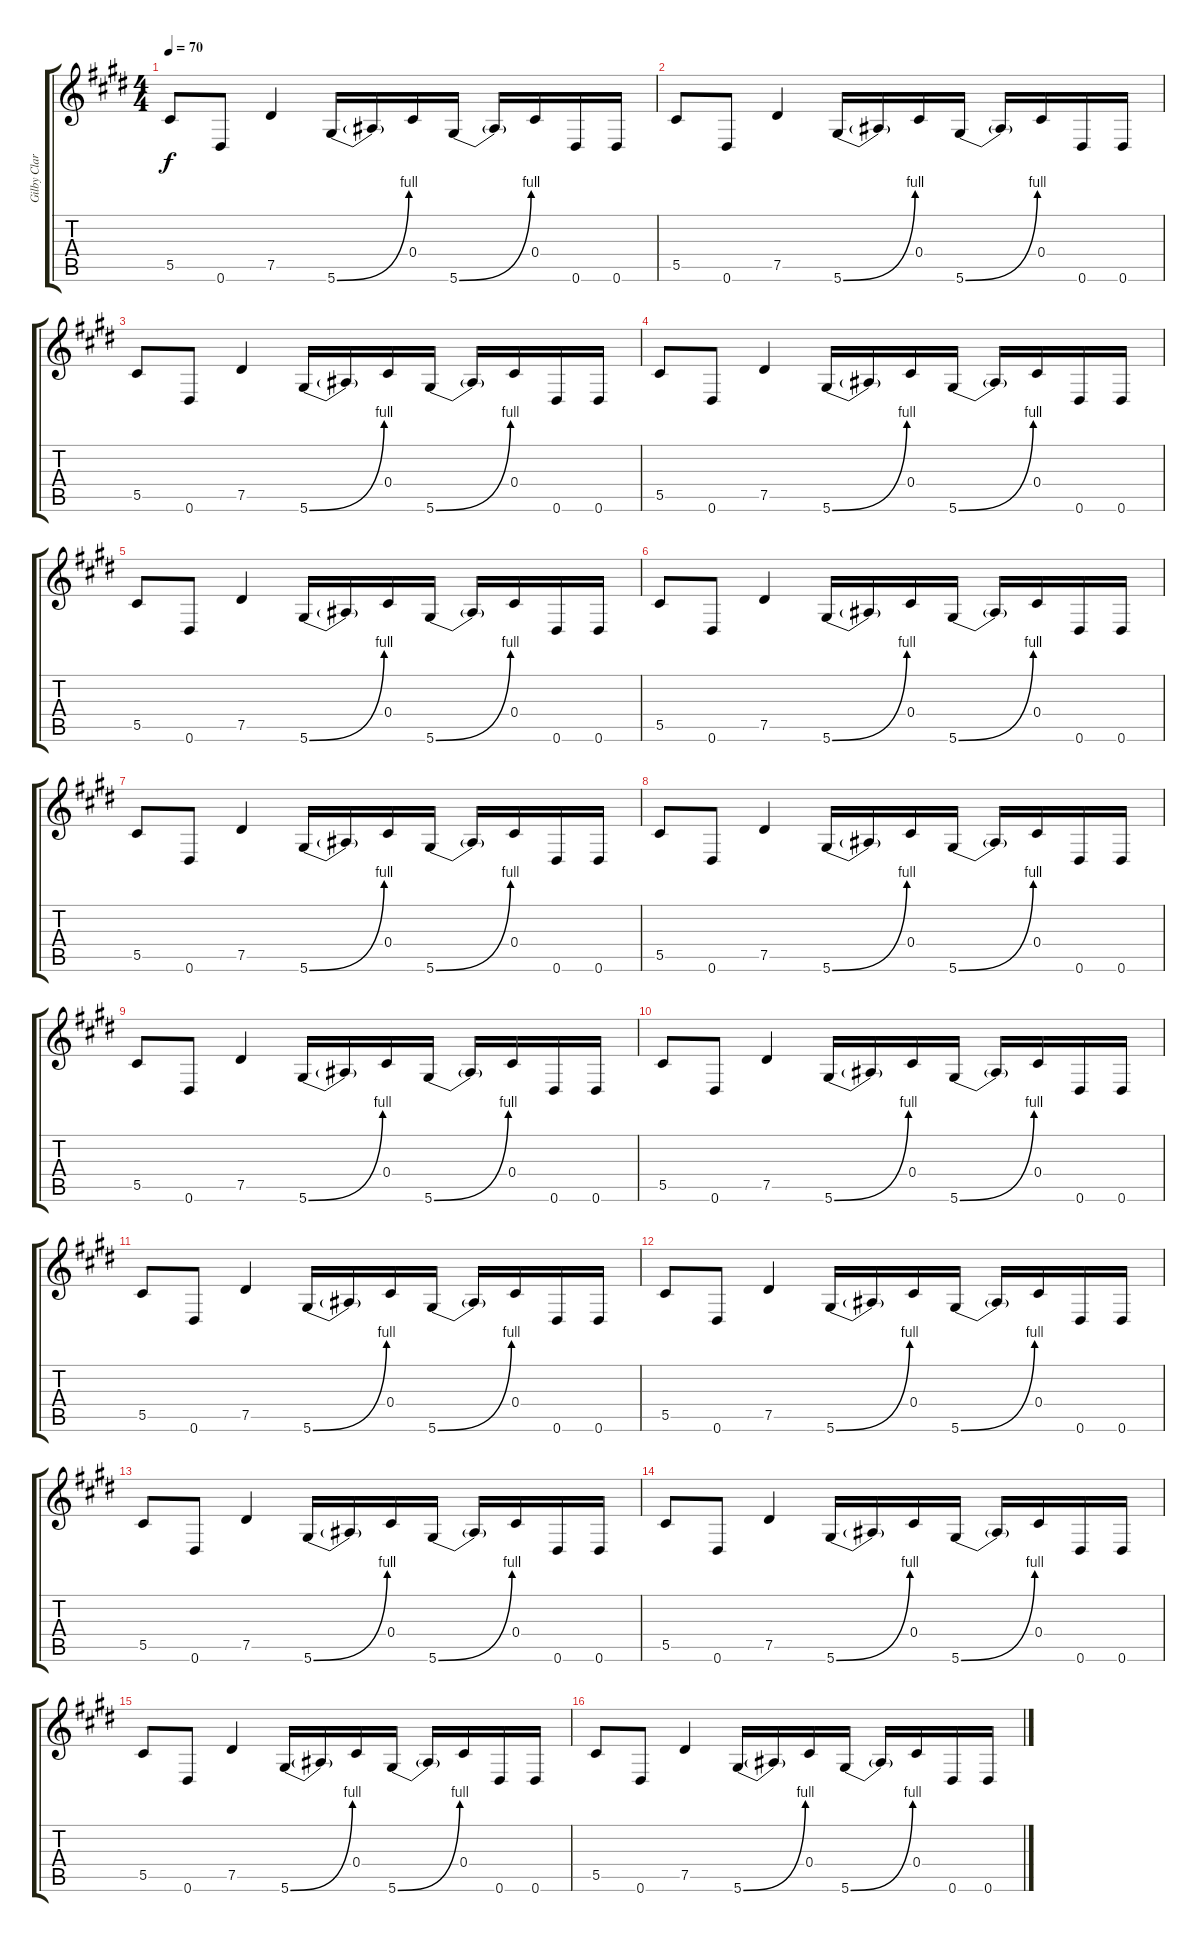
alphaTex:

\track ("Gilby Clarke - Rhytm Guitar" "Gilby Clar") {instrument overdrivenguitar}
\staff {score tabs}
\tuning (Eb4 Bb3 Gb3 Db3 Ab2 Eb2) {hide}
\ts (4 4)
\tempo 70
\clef g2
\ks e
5.5.8{dy f} 0.6.8 7.5.4 5.6{be (bend 0 0 60 4)}.16 5.6{t}.16 0.4.16 5.6{be (bend 0 0 60 4)}.16 5.6{t}.16 0.4.16 0.6.16 0.6.16 |
5.5.8 0.6.8 7.5.4 5.6{be (bend 0 0 60 4)}.16 5.6{t}.16 0.4.16 5.6{be (bend 0 0 60 4)}.16 5.6{t}.16 0.4.16 0.6.16 0.6.16 |
5.5.8 0.6.8 7.5.4 5.6{be (bend 0 0 60 4)}.16 5.6{t}.16 0.4.16 5.6{be (bend 0 0 60 4)}.16 5.6{t}.16 0.4.16 0.6.16 0.6.16 |
5.5.8 0.6.8 7.5.4 5.6{be (bend 0 0 60 4)}.16 5.6{t}.16 0.4.16 5.6{be (bend 0 0 60 4)}.16 5.6{t}.16 0.4.16 0.6.16 0.6.16 |
5.5.8 0.6.8 7.5.4 5.6{be (bend 0 0 60 4)}.16 5.6{t}.16 0.4.16 5.6{be (bend 0 0 60 4)}.16 5.6{t}.16 0.4.16 0.6.16 0.6.16 |
5.5.8 0.6.8 7.5.4 5.6{be (bend 0 0 60 4)}.16 5.6{t}.16 0.4.16 5.6{be (bend 0 0 60 4)}.16 5.6{t}.16 0.4.16 0.6.16 0.6.16 |
5.5.8 0.6.8 7.5.4 5.6{be (bend 0 0 60 4)}.16 5.6{t}.16 0.4.16 5.6{be (bend 0 0 60 4)}.16 5.6{t}.16 0.4.16 0.6.16 0.6.16 |
5.5.8 0.6.8 7.5.4 5.6{be (bend 0 0 60 4)}.16 5.6{t}.16 0.4.16 5.6{be (bend 0 0 60 4)}.16 5.6{t}.16 0.4.16 0.6.16 0.6.16 |
5.5.8 0.6.8 7.5.4 5.6{be (bend 0 0 60 4)}.16 5.6{t}.16 0.4.16 5.6{be (bend 0 0 60 4)}.16 5.6{t}.16 0.4.16 0.6.16 0.6.16 |
5.5.8 0.6.8 7.5.4 5.6{be (bend 0 0 60 4)}.16 5.6{t}.16 0.4.16 5.6{be (bend 0 0 60 4)}.16 5.6{t}.16 0.4.16 0.6.16 0.6.16 |
5.5.8 0.6.8 7.5.4 5.6{be (bend 0 0 60 4)}.16 5.6{t}.16 0.4.16 5.6{be (bend 0 0 60 4)}.16 5.6{t}.16 0.4.16 0.6.16 0.6.16 |
5.5.8 0.6.8 7.5.4 5.6{be (bend 0 0 60 4)}.16 5.6{t}.16 0.4.16 5.6{be (bend 0 0 60 4)}.16 5.6{t}.16 0.4.16 0.6.16 0.6.16 |
5.5.8 0.6.8 7.5.4 5.6{be (bend 0 0 60 4)}.16 5.6{t}.16 0.4.16 5.6{be (bend 0 0 60 4)}.16 5.6{t}.16 0.4.16 0.6.16 0.6.16 |
5.5.8 0.6.8 7.5.4 5.6{be (bend 0 0 60 4)}.16 5.6{t}.16 0.4.16 5.6{be (bend 0 0 60 4)}.16 5.6{t}.16 0.4.16 0.6.16 0.6.16 |
5.5.8 0.6.8 7.5.4 5.6{be (bend 0 0 60 4)}.16 5.6{t}.16 0.4.16 5.6{be (bend 0 0 60 4)}.16 5.6{t}.16 0.4.16 0.6.16 0.6.16 |
5.5.8 0.6.8 7.5.4 5.6{be (bend 0 0 60 4)}.16 5.6{t}.16 0.4.16 5.6{be (bend 0 0 60 4)}.16 5.6{t}.16 0.4.16 0.6.16 0.6.16
